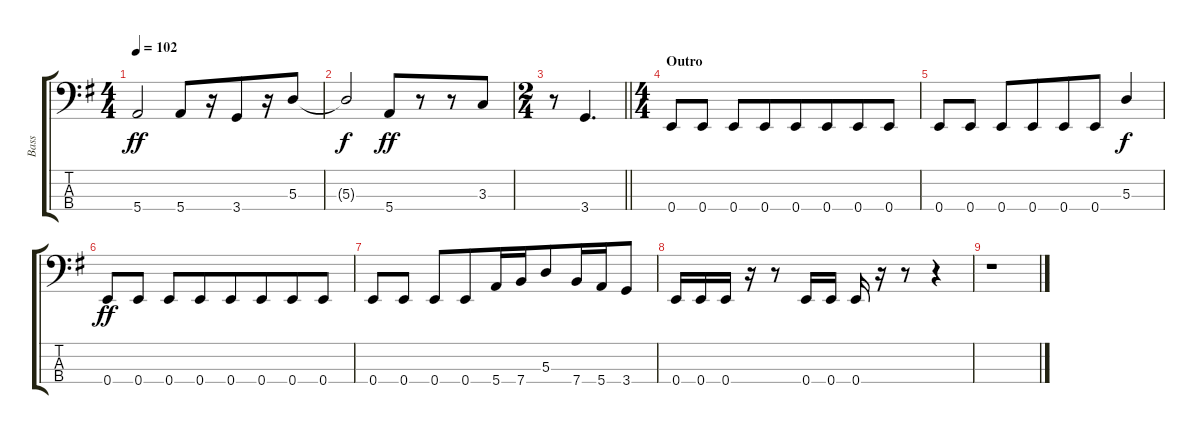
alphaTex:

\track ("Bass" "Bass") {instrument electricbasspick}
\staff {score tabs}
\tuning (G2 D2 A1 E1) {hide}
\ts (4 4)
\tempo 102
\clef f4
\ks g
5.4.2{dy ff} 5.4.8 r.16 3.4.8{beam merge} r.16 5.3.8 |
5.3{t}.2{dy f beam merge} 5.4.8{dy ff beam merge} r.8{beam merge} r.8 3.3.8 |
\ts (2 4)
\barLineRight lightlight
r.8 3.4.4{d} |
\ts (4 4)
\section ("" "Outro")
0.4.8 0.4.8 0.4.8 0.4.8{beam merge} 0.4.8{beam merge} 0.4.8{beam merge} 0.4.8{beam merge} 0.4.8 |
0.4.8 0.4.8 0.4.8 0.4.8{beam merge} 0.4.8{beam merge} 0.4.8{beam merge} 5.3.4{dy f} |
0.4.8{dy ff} 0.4.8 0.4.8 0.4.8{beam merge} 0.4.8{beam merge} 0.4.8{beam merge} 0.4.8{beam merge} 0.4.8 |
0.4.8 0.4.8 0.4.8 0.4.8{beam merge} 5.4.16 7.4.16{beam merge} 5.3.8{beam merge} 7.4.16{beam merge} 5.4.16{beam merge} 3.4.8 |
0.4.16 0.4.16 0.4.16 r.16 r.8{beam merge} 0.4.16 0.4.16 0.4.16 r.16{beam merge} r.8 r.4 |
r.1
